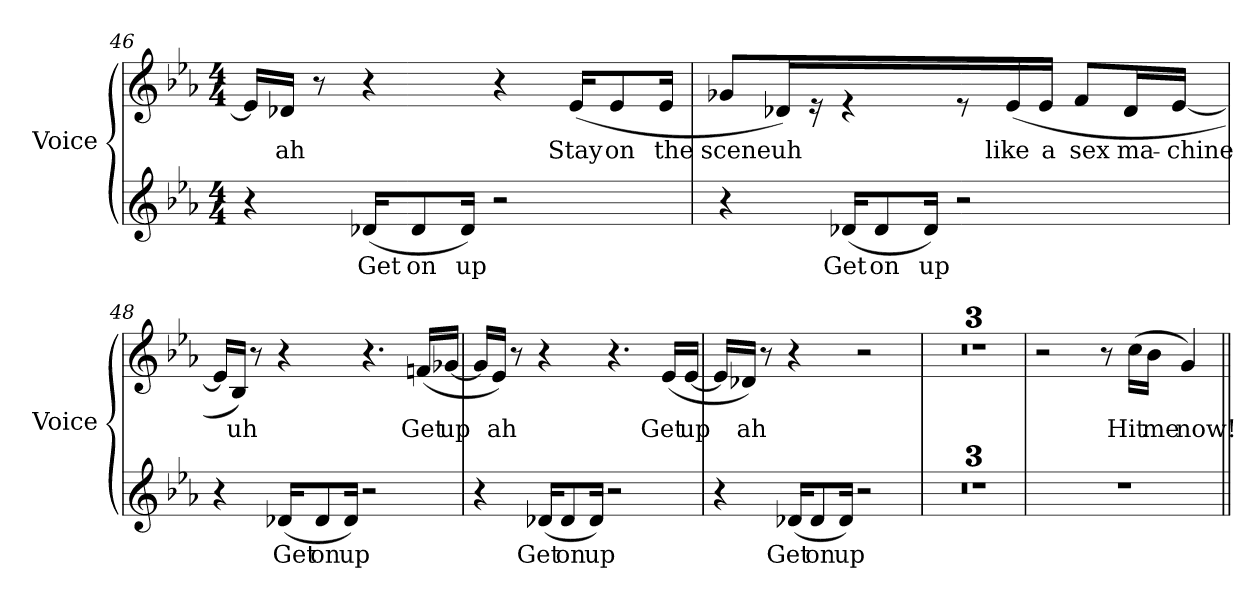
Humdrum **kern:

**kern	**text	**kern	**text
*part2	*part2	*part1	*part1
*staff2	*staff2	*staff1	*staff1
*I"Voice	*	*I"Voice	*
*I'Voice	*	*I'Voice	*
!!LO:LB:g=z
*clefG2	*	*clefG2	*
*k[b-e-a-]	*	*k[b-e-a-]	*
*E-:	*	*E-:	*
*M4/4	*	*M4/4	*
=46	=46	=46	=46
4r	.	16e-i/LL]	.
!	!	!	!LO:LY:b:color=#000000
.	.	16d-Xi/JJ	ah
.	.	8r	.
!	!LO:LY:b:color=#000000	!	!
(16d-Xi/KL	Get	4r	.
!	!LO:LY:b:color=#000000	!	!
8d-i/	on	.	.
!	!LO:LY:b:color=#000000	!	!
16d-i/Jk)	up	.	.
2r	.	4r	.
!	!	!	!LO:LY:b:color=#000000
.	.	(16e-i/KL	Stay
!	!	!	!LO:LY:b:color=#000000
.	.	8e-i/	on
!	!	!	!LO:LY:b:color=#000000
.	.	16e-i/Jk	the
=47	=47	=47	=47
!	!	!	!LO:LY:b:color=#000000
4r	.	8g-Xi/L	scene
!	!	!	!LO:LY:b:color=#000000
.	.	16d-Xi/Jk)	uh
.	.	16r	.
!	!LO:LY:b:color=#000000	!	!
(16d-Xi/KL	Get	4r	.
!	!LO:LY:b:color=#000000	!	!
8d-i/	on	.	.
!	!LO:LY:b:color=#000000	!	!
16d-i/Jk)	up	.	.
2r	.	8r	.
!	!	!	!LO:LY:b:color=#000000
.	.	(16e-i/L	like
!	!	!	!LO:LY:b:color=#000000
.	.	16e-i/JJ	a
!	!	!	!LO:LY:b:color=#000000
.	.	8fi/L	sex
!	!	!	!LO:LY:b:color=#000000
.	.	16d-i/L	ma-
!	!	!	!LO:LY:b:color=#000000
.	.	[16e-i/JJ	-chine
=48	=48	=48	=48
4r	.	16e-i/LL]	.
!	!	!	!LO:LY:b:color=#000000
.	.	16B-i/JJ)	uh
.	.	8r	.
!	!LO:LY:b:color=#000000	!	!
(16d-Xi/KL	Get	4r	.
!	!LO:LY:b:color=#000000	!	!
8d-i/	on	.	.
!	!LO:LY:b:color=#000000	!	!
16d-i/Jk)	up	.	.
2r	.	4.r	.
!	!	!	!LO:LY:b:color=#000000
.	.	(16fni/LL	Get
!	!	!	!LO:LY:b:color=#000000
.	.	[16g-Xi/JJ	up
!!LO:LB:g=z
=49	=49	=49	=49
4r	.	16g-i/LL]	.
!	!	!	!LO:LY:b:color=#000000
.	.	16e-i/JJ)	ah
.	.	8r	.
!	!LO:LY:b:color=#000000	!	!
(16d-Xi/KL	Get	4r	.
!	!LO:LY:b:color=#000000	!	!
8d-i/	on	.	.
!	!LO:LY:b:color=#000000	!	!
16d-i/Jk)	up	.	.
2r	.	4.r	.
!	!	!	!LO:LY:b:color=#000000
.	.	(16e-i/LL	Get
!	!	!	!LO:LY:b:color=#000000
.	.	[16e-i/JJ	up
=50	=50	=50	=50
4r	.	16e-i/LL]	.
!	!	!	!LO:LY:b:color=#000000
.	.	16d-Xi/JJ)	ah
.	.	8r	.
!	!LO:LY:b:color=#000000	!	!
(16d-Xi/KL	Get	4r	.
!	!LO:LY:b:color=#000000	!	!
8d-i/	on	.	.
!	!LO:LY:b:color=#000000	!	!
16d-i/Jk)	up	.	.
2r	.	2r	.
=51	=51	=51	=51
1r	.	1r	.
=52	=52	=52	=52
1r	.	1r	.
=53	=53	=53	=53
1r	.	1r	.
!!LO:LB:g=z
=54	=54	=54	=54
1r	.	2r	.
.	.	8r	.
!	!	!	!LO:LY:b:color=#000000
.	.	(16cci\LL	Hit
!	!	!	!LO:LY:b:color=#000000
.	.	16b-i\JJ	me
!	!	!	!LO:LY:b:color=#000000
.	.	4gi/)	now!
=||	=||	=||	=||
*-	*-	*-	*-
